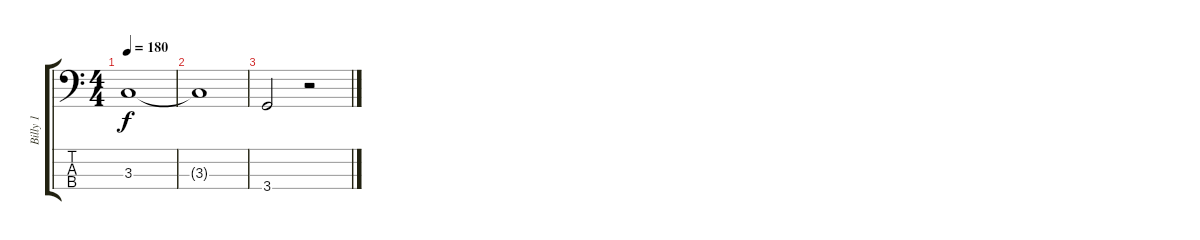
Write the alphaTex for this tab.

\track ("Billy 1" "Billy 1") {instrument electricbassfinger}
\staff {score tabs}
\tuning (G2 D2 A1 E1) {hide}
\ts (4 4)
\tempo 180
\clef f4
\ks c
3.3{t}.1{dy f} |
3.3{t}.1 |
3.4.2 r.2
